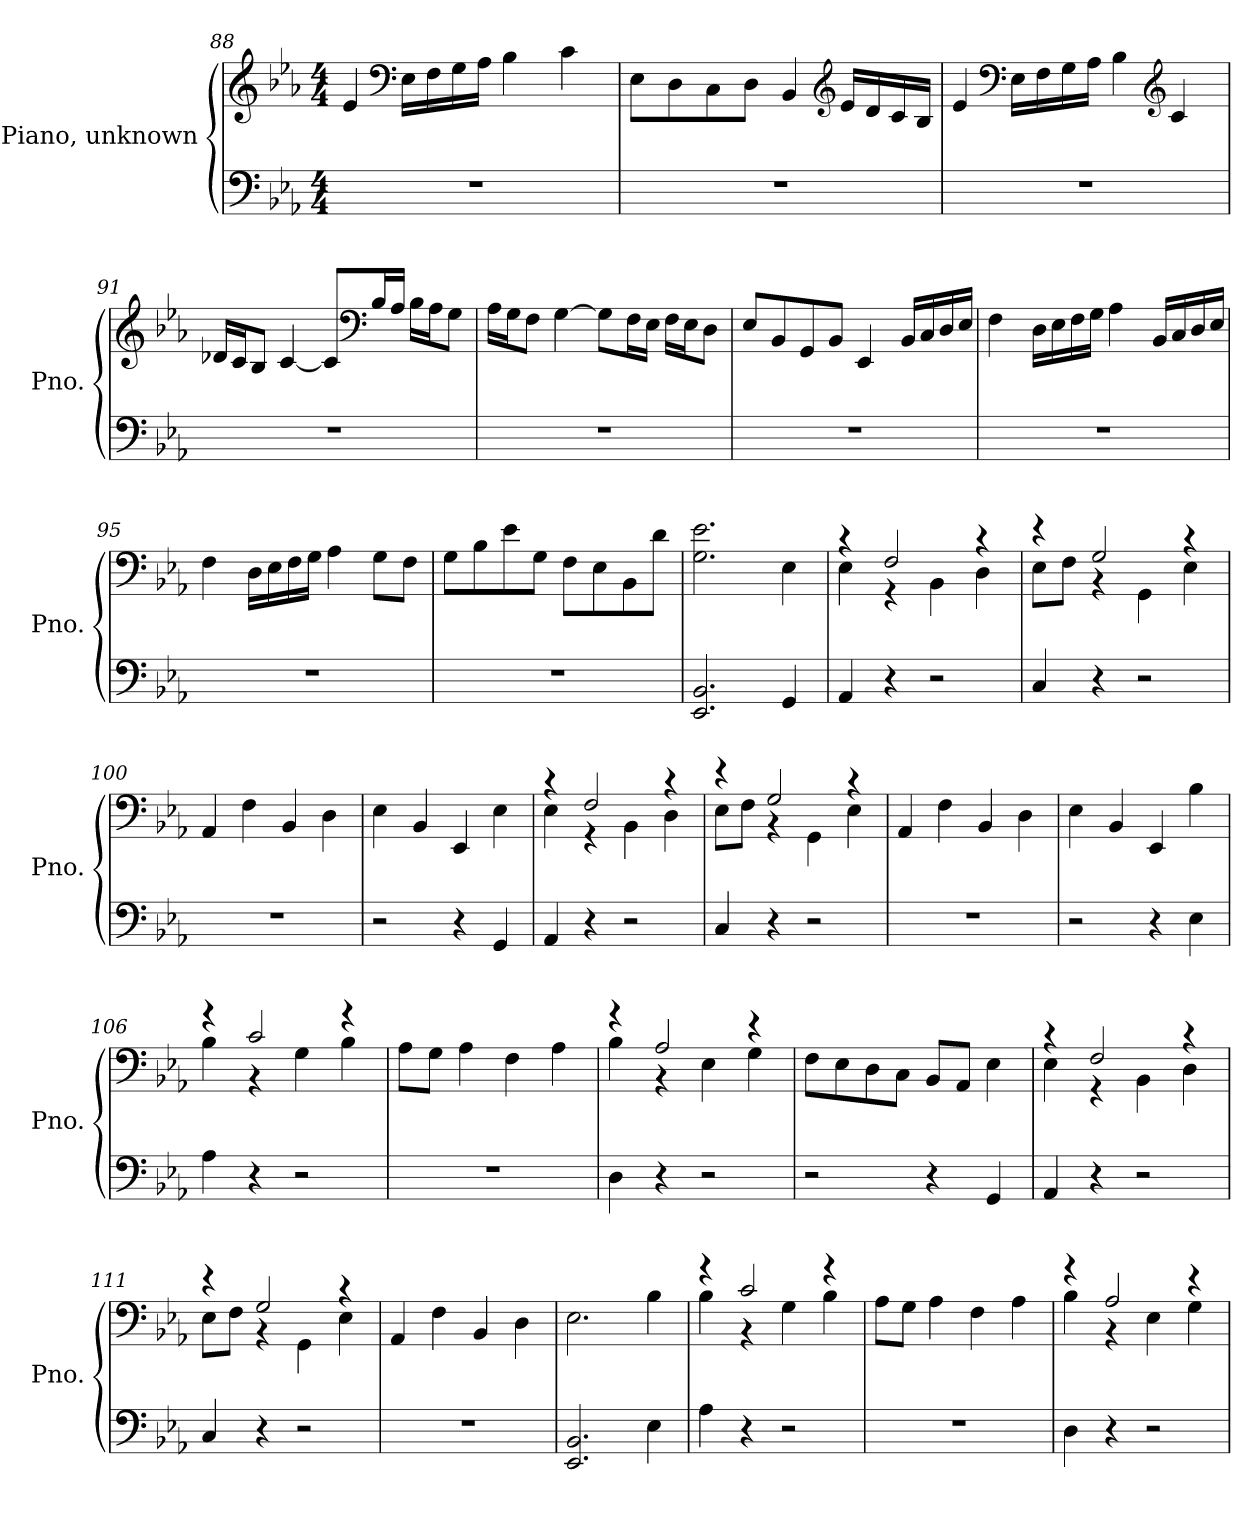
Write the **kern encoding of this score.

**kern	**kern
*part1	*part1
*staff2	*staff1
*I"Piano, unknown	*
*I'Pno.	*
*clefF4	*clefG2
*k[b-e-a-]	*k[b-e-a-]
*M4/4	*M4/4
=88	=88
1r	4e-/
*	*clefF4
.	16E-\LL
.	16F\
.	16G\
.	16A-\JJ
.	4B-\
.	4c\
=89	=89
1r	8E-\L
.	8D\
.	8C\
.	8D\J
.	4BB-/
*	*clefG2
.	16e-/LL
.	16d/
.	16c/
.	16B-/JJ
=90	=90
1r	4e-/
*	*clefF4
.	16E-\LL
.	16F\
.	16G\
.	16A-\JJ
.	4B-\
*	*clefG2
.	4c/
!!LO:LB:g=z
=91	=91
1r	16d-X/LL
.	16c/J
.	8B-/J
.	[4c/
.	8c/L]
*	*clefF4
.	16B-/L
.	16A-/JJ
.	16B-\LL
.	16A-\J
.	8G\J
=92	=92
1r	16A-\LL
.	16G\J
.	8F\J
.	[4G\
.	8G\L]
.	16F\L
.	16E-\JJ
.	16F\LL
.	16E-\J
.	8D\J
=93	=93
1r	8E-/L
.	8BB-/
.	8GG/
.	8BB-/J
.	4EE-/
.	16BB-/LL
.	16C/
.	16D/
.	16E-/JJ
=94	=94
1r	4F\
.	16D\LL
.	16E-\
.	16F\
.	16G\JJ
.	4A-\
.	16BB-/LL
.	16C/
.	16D/
.	16E-/JJ
!!LO:LB:g=z
=95	=95
1r	4F\
.	16D\LL
.	16E-\
.	16F\
.	16G\JJ
.	4A-\
.	8G\L
.	8F\J
=96	=96
1r	8G\L
.	8B-\
.	8e-\
.	8G\J
.	8F\L
.	8E-\
.	8BB-\
.	8d\J
=97	=97
2.EE-/ 2.BB-/	2.G\ 2.e-\
4GG/	4E-\
=98	=98
*	*^
4AA-/	4r	4E-\
4r	2F/	4r
2r	.	4BB-\
.	4r	4D\
=99	=99	=99
4C/	4r	8E-\L
.	.	8F\J
4r	2G/	4r
2r	.	4GG\
.	4r	4E-\
*	*v	*v
=100	=100
1r	4AA-/
.	4F\
.	4BB-/
.	4D\
=101	=101
2r	4E-\
.	4BB-/
4r	4EE-/
4GG/	4E-\
!!LO:LB:g=z
=102	=102
*	*^
4AA-/	4r	4E-\
4r	2F/	4r
2r	.	4BB-\
.	4r	4D\
=103	=103	=103
4C/	4r	8E-\L
.	.	8F\J
4r	2G/	4r
2r	.	4GG\
.	4r	4E-\
*	*v	*v
=104	=104
1r	4AA-/
.	4F\
.	4BB-/
.	4D\
=105	=105
2r	4E-\
.	4BB-/
4r	4EE-/
4E-\	4B-\
=106	=106
*	*^
4A-\	4r	4B-\
4r	2c/	4r
2r	.	4G\
.	4r	4B-\
*	*v	*v
=107	=107
1r	8A-\L
.	8G\J
.	4A-\
.	4F\
.	4A-\
=108	=108
*	*^
4D\	4r	4B-\
4r	2A-/	4r
2r	.	4E-\
.	4r	4G\
*	*v	*v
!!LO:PB:g=z
=109	=109
2r	8F\L
.	8E-\
.	8D\
.	8C\J
4r	8BB-/L
.	8AA-/J
4GG/	4E-\
=110	=110
*	*^
4AA-/	4r	4E-\
4r	2F/	4r
2r	.	4BB-\
.	4r	4D\
=111	=111	=111
4C/	4r	8E-\L
.	.	8F\J
4r	2G/	4r
2r	.	4GG\
.	4r	4E-\
*	*v	*v
=112	=112
1r	4AA-/
.	4F\
.	4BB-/
.	4D\
=113	=113
2.EE-/ 2.BB-/	2.E-\
4E-\	4B-\
=114	=114
*	*^
4A-\	4r	4B-\
4r	2c/	4r
2r	.	4G\
.	4r	4B-\
*	*v	*v
=115	=115
1r	8A-\L
.	8G\J
.	4A-\
.	4F\
.	4A-\
=116	=116
*	*^
4D\	4r	4B-\
4r	2A-/	4r
2r	.	4E-\
.	4r	4G\
*	*v	*v
=	=
*-	*-
